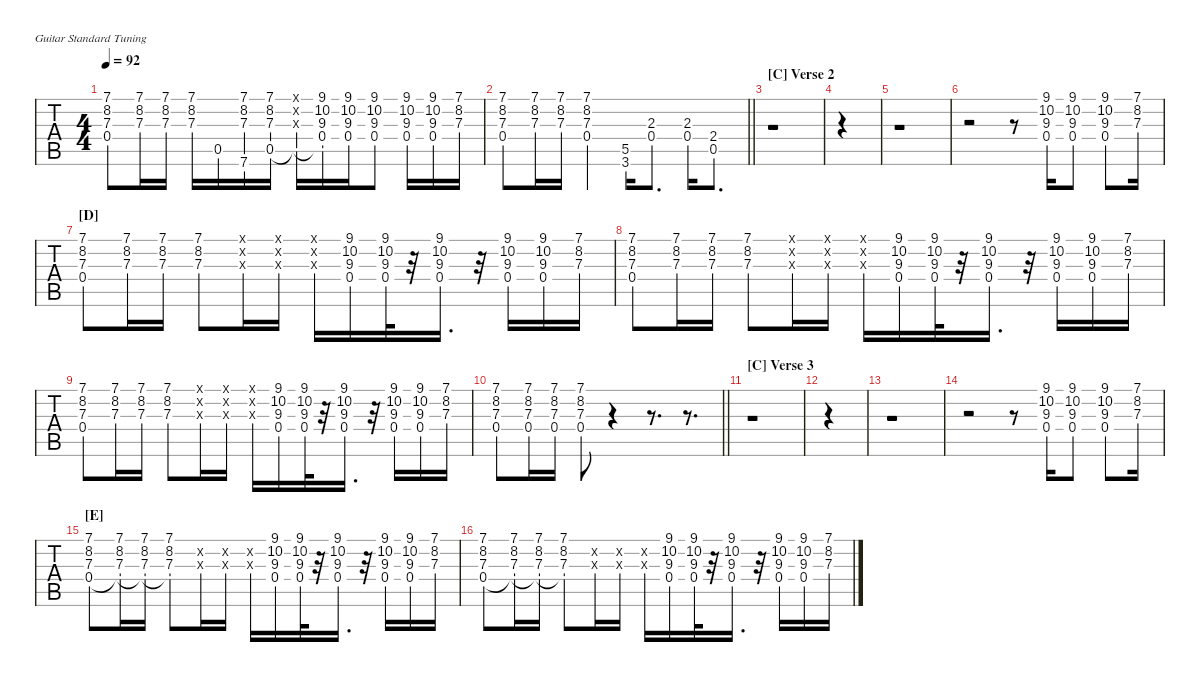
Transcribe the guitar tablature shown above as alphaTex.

\hideDynamics
\bracketExtendMode nobrackets
\singleTrackTrackNamePolicy hidden
\multiTrackTrackNamePolicy hidden
\firstSystemTrackNameMode fullname
\firstSystemTrackNameOrientation horizontal
\otherSystemsTrackNameOrientation horizontal
\track ("12-string acous" "S-Gt") {instrument acousticguitarsteel}
\staff {tabs}
\tuning (E4 B3 G3 D3 A2 E2)
\ts (4 4)
\tempo 92
\clef g2
\ks c
(7.1 8.2 7.3 0.4).8{dy f} (7.1 8.2 7.3).16 (7.1 8.2 7.3).16 (7.1 8.2 7.3).16 0.5.16 (7.1 8.2 7.3 7.6).16 (7.1 8.2 7.3 0.5).16 (7.1{x} 8.2{x} 7.3{x} 0.5{t}).16 (9.1{acc #} 10.2 9.3 0.4 0.5{t}).16 (9.1{acc #} 10.2 9.3 0.4).16 (9.1{acc #} 10.2 9.3 0.4).8 (9.1{acc #} 10.2 9.3 0.4).16 (9.1{acc #} 10.2 9.3 0.4).16 (7.1 8.2 7.3).16 |
\barLineRight lightlight
\ks d
(7.1{acc forcenatural} 8.2{acc forcenatural} 7.3{acc forcenatural} 0.4{acc forcenatural}).8 (7.1{acc forcenatural} 8.2{acc forcenatural} 7.3{acc forcenatural}).16 (7.1{acc forcenatural} 8.2{acc forcenatural} 7.3{acc forcenatural}).16 (7.1{acc forcenatural} 8.2{acc forcenatural} 7.3{acc forcenatural} 0.4{acc forcenatural}).4 (3.6{acc forcenatural} 5.5{acc forcenatural}).16 (0.4{acc forcenatural} 2.3{acc forcenatural}).8{d} (2.3{acc forcenatural} 0.4{acc forcenatural}).16 (2.4{acc forcenatural} 0.5{acc forcenatural}).8{d} |
\section ("C" "Verse 2")
r.1 |
|
r.1 |
r.2 r.8 (9.1{acc #} 10.2{acc forcenatural} 9.3{acc forcenatural} 0.4{acc forcenatural}).16 (9.1{acc #} 10.2{acc forcenatural} 9.3{acc forcenatural} 0.4{acc forcenatural}).8 (9.1{acc #} 10.2{acc forcenatural} 9.3{acc forcenatural} 0.4{acc forcenatural}).8 (7.1{acc forcenatural} 8.2{acc forcenatural} 7.3{acc forcenatural}).16 |
\section ("D" "")
(7.1{acc forcenatural} 8.2{acc forcenatural} 7.3{acc forcenatural} 0.4{acc forcenatural}).8 (7.1{acc forcenatural} 8.2{acc forcenatural} 7.3{acc forcenatural}).16 (7.1{acc forcenatural} 8.2{acc forcenatural} 7.3{acc forcenatural}).16 (7.1{acc forcenatural} 8.2{acc forcenatural} 7.3{acc forcenatural}).8 (7.1{x acc forcenatural} 8.2{x acc forcenatural} 7.3{x acc forcenatural}).16 (7.1{x acc forcenatural} 8.2{x acc forcenatural} 7.3{x acc forcenatural}).16 (7.1{x acc forcenatural} 8.2{x acc forcenatural} 7.3{x acc forcenatural}).16 (9.1{acc #} 10.2{acc forcenatural} 9.3{acc forcenatural} 0.4{acc forcenatural}).16 (9.1{acc #} 10.2{acc forcenatural} 9.3{acc forcenatural} 0.4{acc forcenatural}).32 r.32 (9.1{acc #} 10.2{acc forcenatural} 9.3{acc forcenatural} 0.4{acc forcenatural}).16{d} r.32 (9.1{acc #} 10.2{acc forcenatural} 9.3{acc forcenatural} 0.4{acc forcenatural}).16 (9.1{acc #} 10.2{acc forcenatural} 9.3{acc forcenatural} 0.4{acc forcenatural}).16 (7.1{acc forcenatural} 8.2{acc forcenatural} 7.3{acc forcenatural}).16 |
(7.1{acc forcenatural} 8.2{acc forcenatural} 7.3{acc forcenatural} 0.4{acc forcenatural}).8 (7.1{acc forcenatural} 8.2{acc forcenatural} 7.3{acc forcenatural}).16 (7.1{acc forcenatural} 8.2{acc forcenatural} 7.3{acc forcenatural}).16 (7.1{acc forcenatural} 8.2{acc forcenatural} 7.3{acc forcenatural}).8 (7.1{x acc forcenatural} 8.2{x acc forcenatural} 7.3{x acc forcenatural}).16 (7.1{x acc forcenatural} 8.2{x acc forcenatural} 7.3{x acc forcenatural}).16 (7.1{x acc forcenatural} 8.2{x acc forcenatural} 7.3{x acc forcenatural}).16 (9.1{acc #} 10.2{acc forcenatural} 9.3{acc forcenatural} 0.4{acc forcenatural}).16 (9.1{acc #} 10.2{acc forcenatural} 9.3{acc forcenatural} 0.4{acc forcenatural}).32 r.32 (9.1{acc #} 10.2{acc forcenatural} 9.3{acc forcenatural} 0.4{acc forcenatural}).16{d} r.32 (9.1{acc #} 10.2{acc forcenatural} 9.3{acc forcenatural} 0.4{acc forcenatural}).16 (9.1{acc #} 10.2{acc forcenatural} 9.3{acc forcenatural} 0.4{acc forcenatural}).16 (7.1{acc forcenatural} 8.2{acc forcenatural} 7.3{acc forcenatural}).16 |
(7.1{acc forcenatural} 8.2{acc forcenatural} 7.3{acc forcenatural} 0.4{acc forcenatural}).8 (7.1{acc forcenatural} 8.2{acc forcenatural} 7.3{acc forcenatural}).16 (7.1{acc forcenatural} 8.2{acc forcenatural} 7.3{acc forcenatural}).16 (7.1{acc forcenatural} 8.2{acc forcenatural} 7.3{acc forcenatural}).8 (7.1{x acc forcenatural} 8.2{x acc forcenatural} 7.3{x acc forcenatural}).16 (7.1{x acc forcenatural} 8.2{x acc forcenatural} 7.3{x acc forcenatural}).16 (7.1{x acc forcenatural} 8.2{x acc forcenatural} 7.3{x acc forcenatural}).16 (9.1{acc #} 10.2{acc forcenatural} 9.3{acc forcenatural} 0.4{acc forcenatural}).16 (9.1{acc #} 10.2{acc forcenatural} 9.3{acc forcenatural} 0.4{acc forcenatural}).32 r.32 (9.1{acc #} 10.2{acc forcenatural} 9.3{acc forcenatural} 0.4{acc forcenatural}).16{d} r.32 (9.1{acc #} 10.2{acc forcenatural} 9.3{acc forcenatural} 0.4{acc forcenatural}).16 (9.1{acc #} 10.2{acc forcenatural} 9.3{acc forcenatural} 0.4{acc forcenatural}).16 (7.1{acc forcenatural} 8.2{acc forcenatural} 7.3{acc forcenatural}).16 |
\barLineRight lightlight
(7.1{acc forcenatural} 8.2{acc forcenatural} 7.3{acc forcenatural} 0.4{acc forcenatural}).8 (7.1{acc forcenatural} 8.2{acc forcenatural} 7.3{acc forcenatural} 0.4{acc forcenatural}).16 (7.1{acc forcenatural} 8.2{acc forcenatural} 7.3{acc forcenatural} 0.4{acc forcenatural}).16 (7.1{acc forcenatural} 8.2{acc forcenatural} 7.3{acc forcenatural} 0.4{acc forcenatural}).8 r.4 r.8{d} r.8{d} |
\section ("C" "Verse 3")
r.1 |
|
r.1 |
r.2 r.8 (9.1{acc #} 10.2{acc forcenatural} 9.3{acc forcenatural} 0.4{acc forcenatural}).16 (9.1{acc #} 10.2{acc forcenatural} 9.3{acc forcenatural} 0.4{acc forcenatural}).8 (9.1{acc #} 10.2{acc forcenatural} 9.3{acc forcenatural} 0.4{acc forcenatural}).8 (7.1{acc forcenatural} 8.2{acc forcenatural} 7.3{acc forcenatural}).16 |
\section ("E" "")
(7.1{acc forcenatural} 8.2{acc forcenatural} 7.3{acc forcenatural} 0.4{acc forcenatural}).8 (7.1{acc forcenatural} 8.2{acc forcenatural} 7.3{acc forcenatural} 0.4{t acc forcenatural}).16 (7.1{acc forcenatural} 8.2{acc forcenatural} 7.3{acc forcenatural} 0.4{t acc forcenatural}).16 (7.1{acc forcenatural} 8.2{acc forcenatural} 7.3{acc forcenatural} 0.4{t acc forcenatural}).8 (8.2{x acc forcenatural} 7.3{x acc forcenatural}).16{dy mf} (8.2{x acc forcenatural} 7.3{x acc forcenatural}).16 (8.2{x acc forcenatural} 7.3{x acc forcenatural}).16 (9.1{acc #} 10.2{acc forcenatural} 9.3{acc forcenatural} 0.4{acc forcenatural}).16{dy f} (9.1{acc #} 10.2{acc forcenatural} 9.3{acc forcenatural} 0.4{acc forcenatural}).32 r.32 (9.1{acc #} 10.2{acc forcenatural} 9.3{acc forcenatural} 0.4{acc forcenatural}).16{d} r.32 (9.1{acc #} 10.2{acc forcenatural} 9.3{acc forcenatural} 0.4{acc forcenatural}).16 (9.1{acc #} 10.2{acc forcenatural} 9.3{acc forcenatural} 0.4{acc forcenatural}).16 (7.1{acc forcenatural} 8.2{acc forcenatural} 7.3{acc forcenatural}).16 |
(7.1{acc forcenatural} 8.2{acc forcenatural} 7.3{acc forcenatural} 0.4{acc forcenatural}).8 (7.1{acc forcenatural} 8.2{acc forcenatural} 7.3{acc forcenatural} 0.4{t acc forcenatural}).16 (7.1{acc forcenatural} 8.2{acc forcenatural} 7.3{acc forcenatural} 0.4{t acc forcenatural}).16 (7.1{acc forcenatural} 8.2{acc forcenatural} 7.3{acc forcenatural} 0.4{t acc forcenatural}).8 (8.2{x acc forcenatural} 7.3{x acc forcenatural}).16{dy mf} (8.2{x acc forcenatural} 7.3{x acc forcenatural}).16 (8.2{x acc forcenatural} 7.3{x acc forcenatural}).16 (9.1{acc #} 10.2{acc forcenatural} 9.3{acc forcenatural} 0.4{acc forcenatural}).16{dy f} (9.1{acc #} 10.2{acc forcenatural} 9.3{acc forcenatural} 0.4{acc forcenatural}).32 r.32 (9.1{acc #} 10.2{acc forcenatural} 9.3{acc forcenatural} 0.4{acc forcenatural}).16{d} r.32 (9.1{acc #} 10.2{acc forcenatural} 9.3{acc forcenatural} 0.4{acc forcenatural}).16 (9.1{acc #} 10.2{acc forcenatural} 9.3{acc forcenatural} 0.4{acc forcenatural}).16 (7.1{acc forcenatural} 8.2{acc forcenatural} 7.3{acc forcenatural}).16
